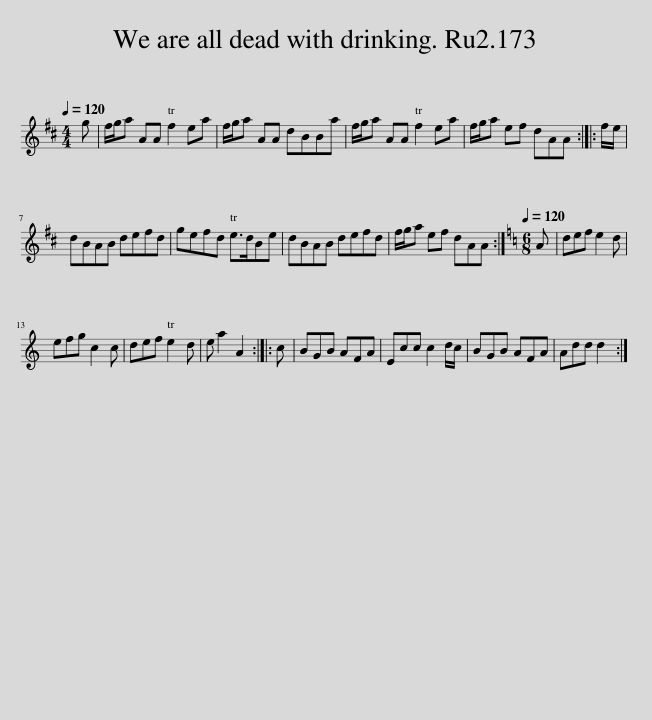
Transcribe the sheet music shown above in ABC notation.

X:1
L:1/8
Q:1/4=120
M:4/4
I:linebreak $
K:D
V:1 treble
V:1
 g | f/g/a AA f2 ea | f/g/a AA dBBa | f/g/a AA f2 ea | f/g/a ef dAA :: %5
 f/e/ |$ dBAB defd | gefd e>dBe | dBAB defd | f/g/a ef dAA :| %10
[K:C][M:6/8][Q:1/4=120] A | def e2 d |$ efg c2 c | def e2 d | e a2 A2 :: %15
 c | BGB AFA | Ecc c2 d/c/ | BGB AFA | Add d2 :| %20
